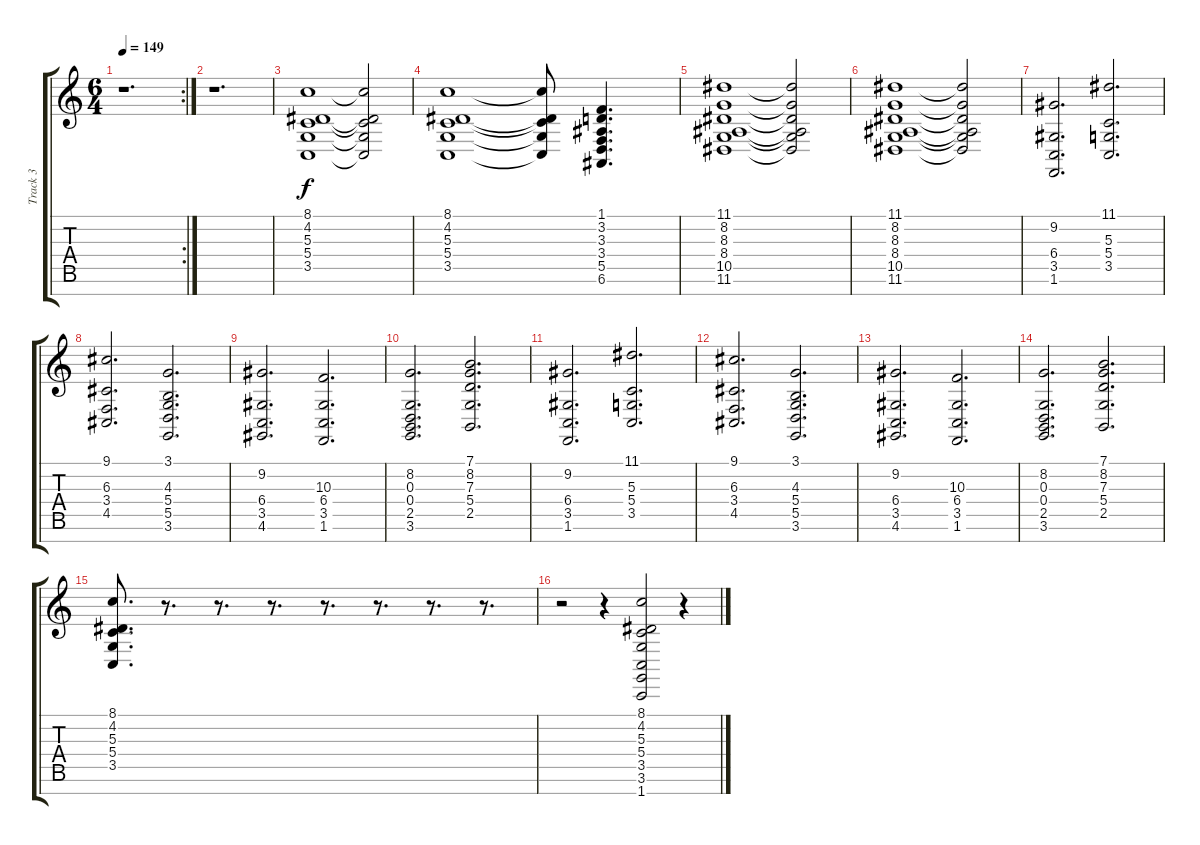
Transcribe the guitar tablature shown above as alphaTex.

\track ("Track 3" "Track 3") {instrument choiraahs}
\staff {score tabs}
\tuning (E4 B3 G3 D3 A2 E2 B1) {hide}
\rc 2
\ts (6 4)
\tempo 149
\clef g2
\ks c
r.1{d dy f} |
r.1{d} |
(8.1 4.2 5.3 5.4 3.5).1 (8.1{t} 4.2{t} 5.3{t} 5.4{t} 3.5{t}).2 |
(8.1 4.2 5.3 5.4 3.5).1 (8.1{t} 4.2{t} 5.3{t} 5.4{t} 3.5{t}).8 (1.1 3.2 3.3 3.4 5.5 6.6).4{d} |
(11.1 8.2 8.3 8.4 10.5 11.6).1 (11.1{t} 8.2{t} 8.3{t} 8.4{t} 10.5{t} 11.6{t}).2 |
(11.1 8.2 8.3 8.4 10.5 11.6).1 (11.1{t} 8.2{t} 8.3{t} 8.4{t} 10.5{t} 11.6{t}).2 |
(9.2 6.4 3.5 1.6).2{d} (11.1 5.3 5.4 3.5).2{d} |
(9.1 6.3 3.4 4.5).2{d} (3.1 4.3 5.4 5.5 3.6).2{d} |
(9.2 6.4 3.5 4.6).2{d} (10.3 6.4 3.5 1.6).2{d} |
(8.2 0.3 0.4 2.5 3.6).2{d} (7.1 8.2 7.3 5.4 2.5).2{d} |
(9.2 6.4 3.5 1.6).2{d} (11.1 5.3 5.4 3.5).2{d} |
(9.1 6.3 3.4 4.5).2{d} (3.1 4.3 5.4 5.5 3.6).2{d} |
(9.2 6.4 3.5 4.6).2{d} (10.3 6.4 3.5 1.6).2{d} |
(8.2 0.3 0.4 2.5 3.6).2{d} (7.1 8.2 7.3 5.4 2.5).2{d} |
(8.1 4.2 5.3 5.4 3.5).8{d} r.8{d} r.8{d} r.8{d} r.8{d} r.8{d} r.8{d} r.8{d} |
r.2 r.4 (8.1 4.2 5.3 5.4 3.5 3.6 1.7).2 r.4
